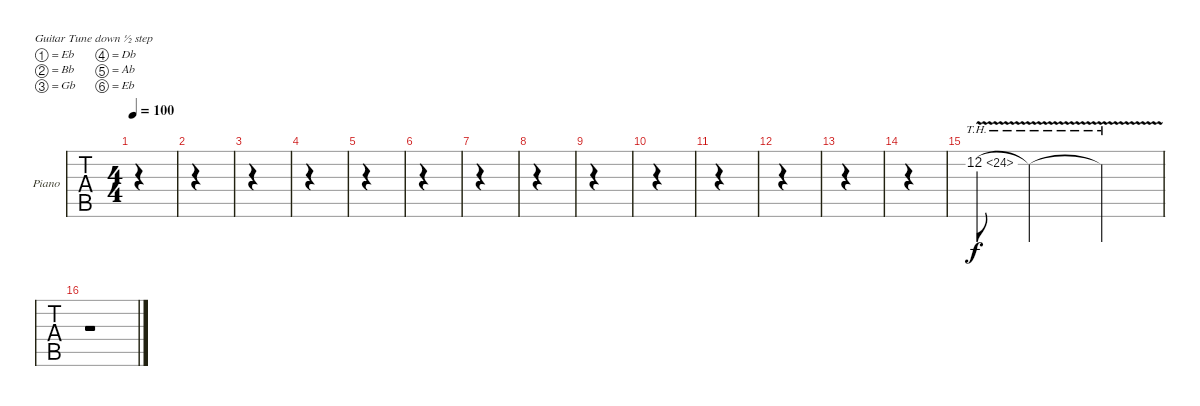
\bracketExtendMode groupsimilarinstruments
\firstSystemTrackNameOrientation horizontal
\otherSystemsTrackNameOrientation horizontal
\track ("Piano" "Piano") {instrument distortionguitar}
\staff {tabs}
\tuning (Eb4 Bb3 Gb3 Db3 Ab2 Eb2)
\ts (4 4)
\tempo 100
\clef g2
\scale
0.333333
\ks c
|
\scale
0.333333 |
\scale
0.333333 |
\scale
0.333333 |
\scale
0.333333 |
\scale
0.333333 |
\scale
0.333333 |
\scale
0.333333 |
\scale
0.333333 |
\scale
0.333333 |
\scale
0.333333 |
\scale
0.333333 |
\scale
0.333333 |
\scale
0.333333 |
\scale
0.333333 12.2{th 12 v}.8 12.2{th 12 v t}.2 12.2{th 12 v t}.4 |
\scale
0.333333 r.1
